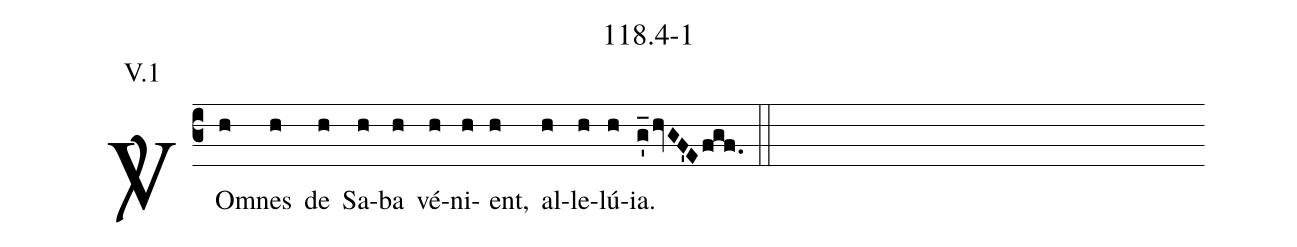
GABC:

name: 118.4-1;
annotation: V.1;
def-m1: \grealign;
%%
%(c3)<sp>V/</sp>~C{o}n([em1]h)stán(h)tes(h) (   hr   hr   hr   ) es(h)tó(h)te.([em1]g_'hvGF'Efgf.) (::)
(c3)<sp>V/</sp>~{O}m([em1]h)nes(h) de(h) Sa(h)ba(h) vé(h)ni(h)ent,(h) al(h)le(h)lú(h)ia.([em1]g_'hvGF'Efgf.) (::)
